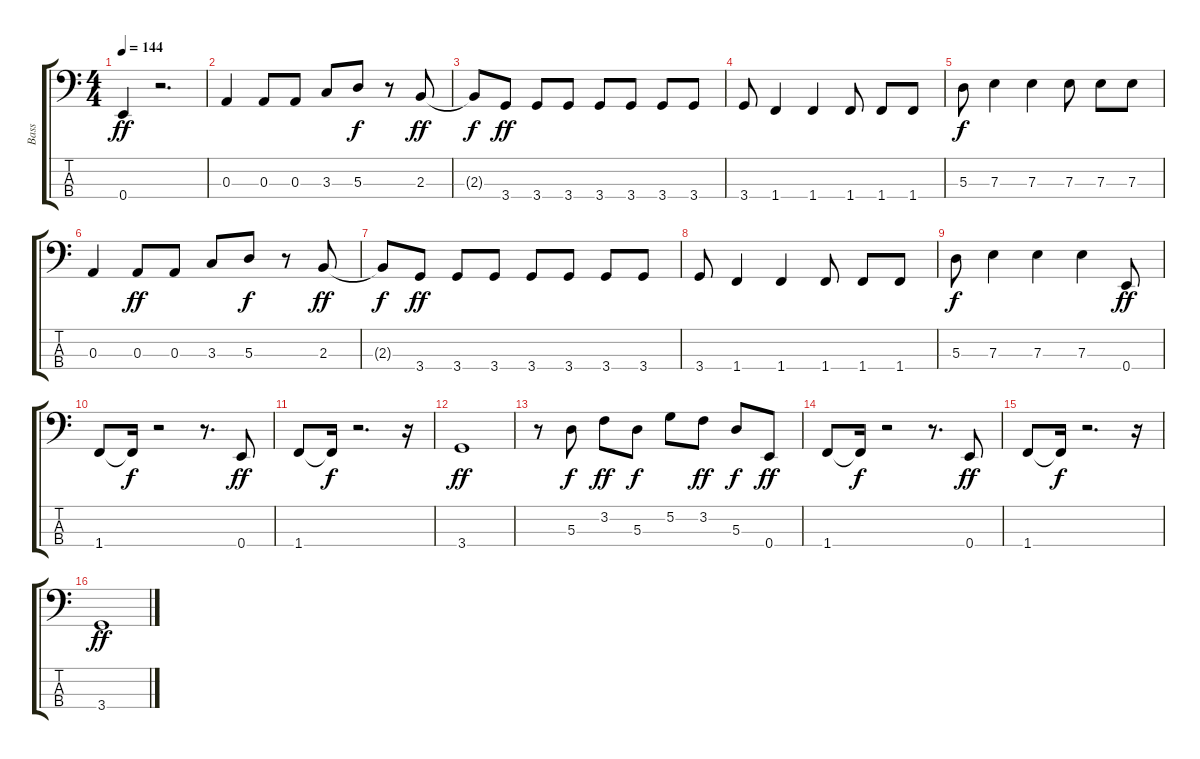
\track ("Bass" "Bass") {instrument electricbassfinger}
\staff {score tabs}
\tuning (G2 D2 A1 E1) {hide}
\ts (4 4)
\tempo 144
\clef f4
\ks c
0.4.4{dy ff} r.2{d} |
0.3.4 0.3.8 0.3.8 3.3.8 5.3.8{dy f} r.8 2.3.8{dy ff} |
2.3{t}.8{dy f} 3.4.8{dy ff} 3.4.8 3.4.8 3.4.8 3.4.8 3.4.8 3.4.8 |
3.4.8 1.4.4 1.4.4 1.4.8 1.4.8 1.4.8 |
5.3.8{dy f} 7.3.4 7.3.4 7.3.8 7.3.8 7.3.8 |
0.3.4 0.3.8{dy ff} 0.3.8 3.3.8 5.3.8{dy f} r.8 2.3.8{dy ff} |
2.3{t}.8{dy f} 3.4.8{dy ff} 3.4.8 3.4.8 3.4.8 3.4.8 3.4.8 3.4.8 |
3.4.8 1.4.4 1.4.4 1.4.8 1.4.8 1.4.8 |
5.3.8{dy f} 7.3.4 7.3.4 7.3.4 0.4.8{dy ff} |
1.4.8 1.4{t}.16{dy f} r.2 r.8{d} 0.4.8{dy ff} |
1.4.8 1.4{t}.16{dy f} r.2{d} r.16 |
3.4.1{dy ff} |
r.8 5.3.8{dy f} 3.2.8{dy ff} 5.3.8{dy f} 5.2.8 3.2.8{dy ff} 5.3.8{dy f} 0.4.8{dy ff} |
1.4.8 1.4{t}.16{dy f} r.2 r.8{d} 0.4.8{dy ff} |
1.4.8 1.4{t}.16{dy f} r.2{d} r.16 |
3.4.1{dy ff}
